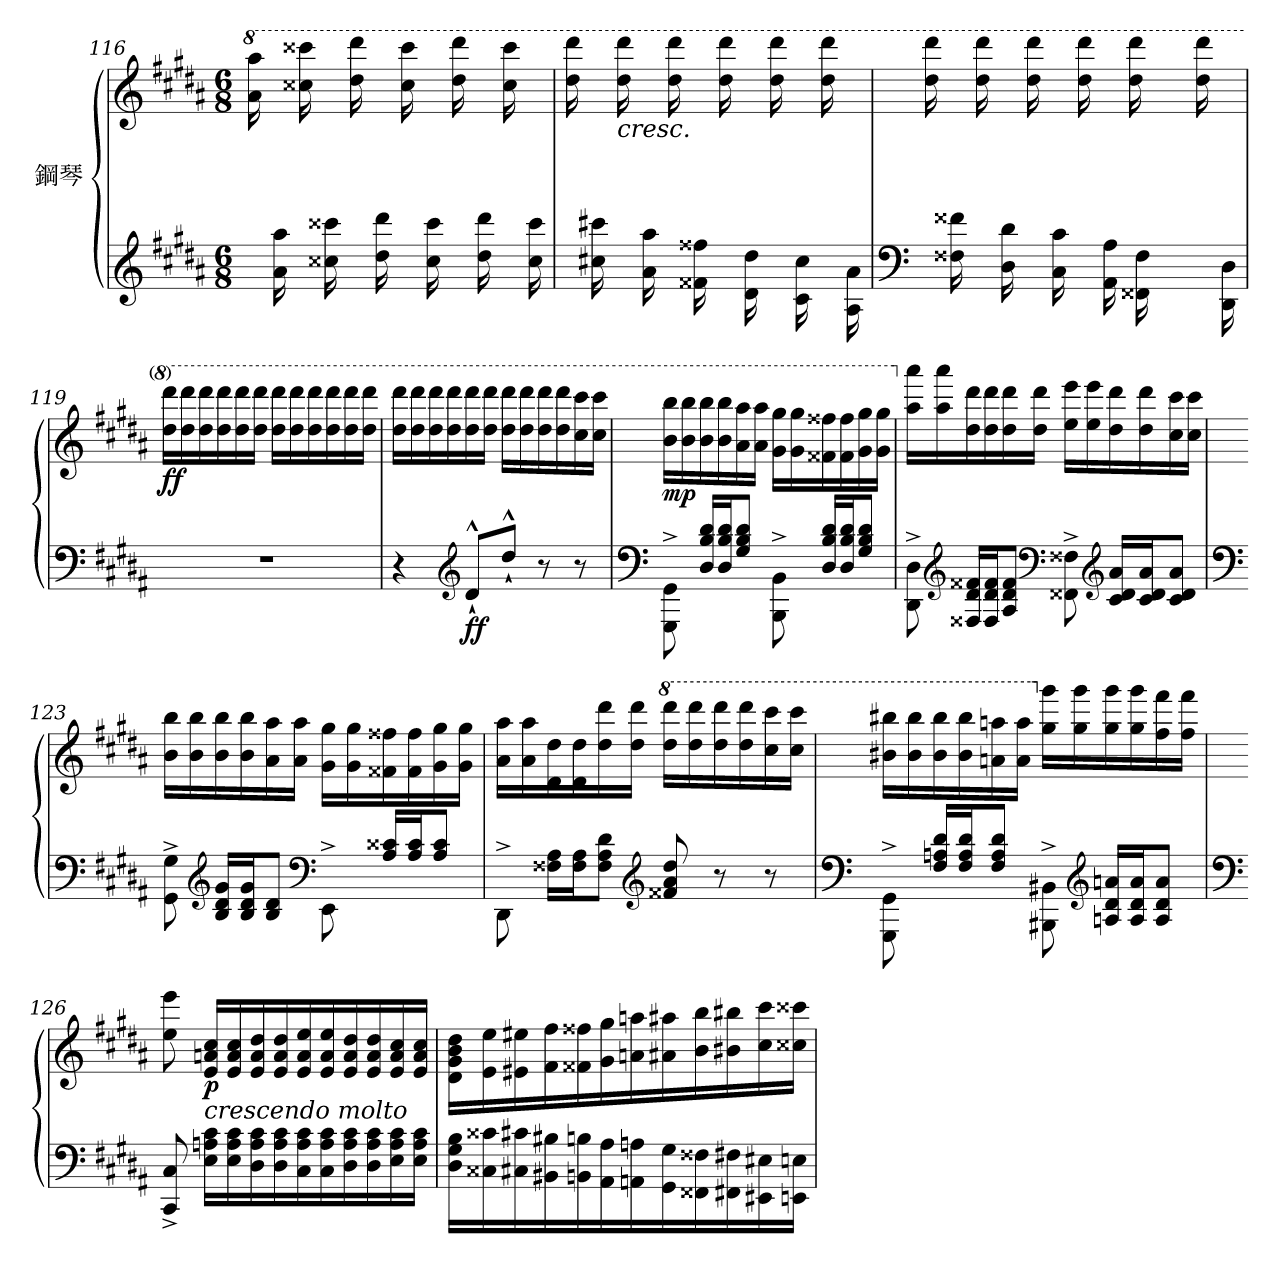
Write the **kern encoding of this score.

**kern	**kern	**dynam
*part1	*part1	*part1
*staff2	*staff1	*staff1/2
*I"鋼琴	*	*
*clefG2	*clefG2	*
*k[f#c#g#d#a#]	*k[f#c#g#d#a#]	*
*M6/8	*M6/8	*
=116	=116	=116
*^	*	*
*	*	*8va	*
16ryy	16ryy	16aa#\ 16aaa#\LL	.
16aa#/yy 16aaa#/yy	16a# 16aa#	16ryy	.
16ryy	16ryy	16ccc##X\ 16cccc##X\	.
16ccc##X/yy 16cccc##X/yy	16cc##X 16ccc##X	16ryy	.
16ryy	16ryy	16ddd#\ 16dddd#\	.
16ddd#/yy 16dddd#/yy	16dd# 16ddd#	16ryy	.
16ryy	16ryy	16ccc##\ 16cccc##\	.
16ccc##/yy 16cccc##/yy	16cc## 16ccc##	16ryy	.
16ryy	16ryy	16ddd#\ 16dddd#\	.
16ddd#/yy 16dddd#/yy	16dd# 16ddd#	16ryy	.
16ryy	16ryy	16ccc##\ 16cccc##\	.
16ccc##/yy 16cccc##/yyJJ	16cc## 16ccc##	16ryy	.
=117	=117	=117	=117
16ryy	16ryy	16ddd#\ 16dddd#\LL	.
16ccc#X/yy 16cccc#X/yy	16cc#X 16ccc#X	16ryy	.
!	!	!LO:TX:b:i:t=cresc.	!
16ryy	16ryy	16ddd#\ 16dddd#\	.
16aa#/yy 16aaa#/yy	16a# 16aa#	16ryy	.
16ryy	16ryy	16ddd#\ 16dddd#\	.
16ff##X/yy 16fff##X/yy	16f##X 16ff##X	16ryy	.
16ryy	16ryy	16ddd#\ 16dddd#\	.
16dd#/yy 16ddd#/yy	16d# 16dd#	16ryy	.
16ryy	16ryy	16ddd#\ 16dddd#\	.
16cc#/yy 16ccc#/yy	16c# 16cc#	16ryy	.
16ryy	16ryy	16ddd#\ 16dddd#\	.
16a#/yy 16aa#/yyJJ	16A# 16a#	16ryy	.
!!LO:LB:g=z
=118	=118	=118	=118
*clefF4	*	*	*
16ryy	16ryy	16ddd#\ 16dddd#\LL	.
16f##X/yy 16ff##X/yy	16F##X 16f##X	16ryy	.
16ryy	16ryy	16ddd#\ 16dddd#\	.
16d#/yy 16dd#/yy	16D# 16d#	16ryy	.
16ryy	16ryy	16ddd#\ 16dddd#\	.
16c#/yy 16cc#/yy	16C# 16c#	16ryy	.
16ryy	16ryy	16ddd#\ 16dddd#\	.
16A#/yy 16A#/yy	16AA# 16A#	16ryy	.
16ryy	16ryy	16ddd#\ 16dddd#\	.
16F##X/yy 16f##/yy	16FF##X 16F##	16ryy	.
16ryy	16ryy	16ddd#\ 16dddd#\	.
16D#/yy 16d#/yyJJ	16DD# 16D#	16ryy	.
*v	*v	*	*
=119	=119	=119
*	*MM120	*
*^	*	*
!	!	!	!LO:DY:b
*v	*v	*	*
2.r	16ddd#\ 16dddd#\LL	ff
.	16ddd#\ 16dddd#\	.
.	16ddd#\ 16dddd#\	.
.	16ddd#\ 16dddd#\	.
.	16ddd#\ 16dddd#\	.
.	16ddd#\ 16dddd#\JJ	.
.	16ddd#\ 16dddd#\LL	.
.	16ddd#\ 16dddd#\	.
.	16ddd#\ 16dddd#\	.
.	16ddd#\ 16dddd#\	.
.	16ddd#\ 16dddd#\	.
.	16ddd#\ 16dddd#\JJ	.
=120	=120	=120
4r	16ddd#\ 16dddd#\LL	.
.	16ddd#\ 16dddd#\	.
.	16ddd#\ 16dddd#\	.
.	16ddd#\ 16dddd#\	.
*clefG2	*	*
!	!	!LO:DY:b=2
8d#`^^/L	16ddd#\ 16dddd#\	ff
.	16ddd#\ 16dddd#\JJ	.
8dd#`^^/J	16ddd#\ 16dddd#\LL	.
.	16ddd#\ 16dddd#\	.
8r	16ddd#\ 16dddd#\	.
.	16ddd#\ 16dddd#\	.
8r	16ccc#\ 16cccc#\	.
.	16ccc#\ 16cccc#\JJ	.
=121	=121	=121
*clefF4	*	*
!	!	!LO:DY:b
8GGG#\^ 8GG#\^	16bb\ 16bbb\LL	mp
.	16bb\ 16bbb\	.
16D#/ 16B/ 16d#/LL	16bb\ 16bbb\	.
16D#/ 16B/ 16d#/J	16bb\ 16bbb\	.
8G#/ 8B/ 8d#/J	16aa#\ 16aaa#\	.
.	16aa#\ 16aaa#\JJ	.
8BBB\^ 8BB\^	16gg#\ 16ggg#\LL	.
.	16gg#\ 16ggg#\	.
16D#/ 16B/ 16d#/LL	16ff##X\ 16fff##X\	.
16D#/ 16B/ 16d#/J	16ff##\ 16fff##\	.
8G#/ 8B/ 8d#/J	16gg#\ 16ggg#\	.
.	16gg#\ 16ggg#\JJ	.
!!LO:LB:g=z
=122	=122	=122
*	*X8va	*
8DD#\^ 8D#\^	16aa#\ 16aaa#\LL	.
.	16aa#\ 16aaa#\	.
*clefG2	*	*
16F##X/ 16d#/ 16f##X/LL	16dd#\ 16ddd#\	.
16F##/ 16d#/ 16f##/J	16dd#\ 16ddd#\	.
8A#/ 8d#/ 8f##/J	16dd#\ 16ddd#\	.
.	16dd#\ 16ddd#\JJ	.
*clefF4	*	*
8FF##X\^ 8F##X\^	16ee\ 16eee\LL	.
.	16ee\ 16eee\	.
*clefG2	*	*
16c#/ 16d#/ 16a#/LL	16dd#\ 16ddd#\	.
16c#/ 16d#/ 16a#/J	16dd#\ 16ddd#\	.
8c#/ 8d#/ 8a#/J	16cc#\ 16ccc#\	.
.	16cc#\ 16ccc#\JJ	.
=123	=123	=123
*clefF4	*	*
8GG#\^ 8G#\^	16b\ 16bb\LL	.
.	16b\ 16bb\	.
*clefG2	*	*
16B/ 16d#/ 16g#/LL	16b\ 16bb\	.
16B/ 16d#/ 16g#/J	16b\ 16bb\	.
8B/ 8d#/J	16a#\ 16aa#\	.
.	16a#\ 16aa#\JJ	.
*clefF4	*	*
8EE^\	16g#\ 16gg#\LL	.
.	16g#\ 16gg#\	.
16A#/ 16c##X/LL	16f##X\ 16ff##X\	.
16A#/ 16c##/J	16f##\ 16ff##\	.
8A#/ 8c##/J	16g#\ 16gg#\	.
.	16g#\ 16gg#\JJ	.
=124	=124	=124
8DD#^\	16a#\ 16aa#\LL	.
.	16a#\ 16aa#\	.
16F##X\ 16A#\LL	16d#\ 16dd#\	.
16F##\ 16A#\J	16d#\ 16dd#\	.
8F##\ 8A#\ 8d#\J	16dd#\ 16ddd#\	.
.	16dd#\ 16ddd#\JJ	.
*clefG2	*	*
*	*8va	*
8f##X/ 8a#/ 8dd#/	16ddd#\ 16dddd#\LL	.
.	16ddd#\ 16dddd#\	.
8r	16ddd#\ 16dddd#\	.
.	16ddd#\ 16dddd#\	.
8r	16ccc#\ 16cccc#\	.
.	16ccc#\ 16cccc#\JJ	.
!!LO:LB:g=z
=125	=125	=125
*clefF4	*	*
8GGG#\^ 8GG#\^	16bb#X\ 16bbb#X\LL	.
.	16bb#\ 16bbb#\	.
16F#/ 16An/ 16d#/LL	16bb#\ 16bbb#\	.
16F#/ 16A/ 16d#/J	16bb#\ 16bbb#\	.
8F#/ 8A/ 8d#/J	16aan\ 16aaan\	.
.	16aa\ 16aaa\JJ	.
*	*X8va	*
8BBB#X\^ 8BB#X\^	16gg#\ 16ggg#\LL	.
.	16gg#\ 16ggg#\	.
*clefG2	*	*
16An/ 16d#/ 16an/LL	16gg#\ 16ggg#\	.
16A/ 16d#/ 16a/J	16gg#\ 16ggg#\	.
8A/ 8d#/ 8a/J	16ff#\ 16fff#\	.
.	16ff#\ 16fff#\JJ	.
=126	=126	=126
*clefF4	*	*
8CC#/^ 8C#/^	8ee\ 8eee\	.
!	!LO:TX:b:i:t=crescendo molto	!
!	!	!LO:DY:b
16E\ 16An\ 16c#\LL	16e/ 16an/ 16cc#/LL	p
16E\ 16A\ 16c#\	16e/ 16a/ 16cc#/	.
16D#\ 16A\ 16c#\	16e/ 16a/ 16dd#/	.
16D#\ 16A\ 16c#\	16e/ 16a/ 16dd#/	.
16C#\ 16A\ 16c#\	16e/ 16a/ 16ee/	.
16C#\ 16A\ 16c#\	16e/ 16a/ 16ee/	.
16D#\ 16A\ 16c#\	16e/ 16a/ 16dd#/	.
16D#\ 16A\ 16c#\	16e/ 16a/ 16dd#/	.
16E\ 16A\ 16c#\	16e/ 16a/ 16cc#/	.
16E\ 16A\ 16c#\JJ	16e/ 16a/ 16cc#/JJ	.
=127	=127	=127
*	*MM112	*
16D#\ 16G#\ 16B\LL	16d#\ 16g#\ 16b\ 16dd#\LL	.
16C##X\ 16c##X\	16e\ 16ee\	.
16C#X\ 16c#X\	16e#X\ 16ee#X\	.
16BB#X\ 16B#X\	16f#\ 16ff#\	.
16BBn\ 16Bn\	16f##X\ 16ff##X\	.
16AA#\ 16A#\	16g#\ 16gg#\	.
16AAn\ 16An\	16an\ 16aan\	.
16GG#\ 16G#\	16a#X\ 16aa#X\	.
16FF##X\ 16F##X\	16b\ 16bb\	.
16FF#X\ 16F#X\	16b#X\ 16bb#X\	.
16EE#X\ 16E#X\	16cc#\ 16ccc#\	.
16EEn\ 16En\JJ	16cc##X\ 16ccc##X\JJ	.
=	=	=
*-	*-	*-
